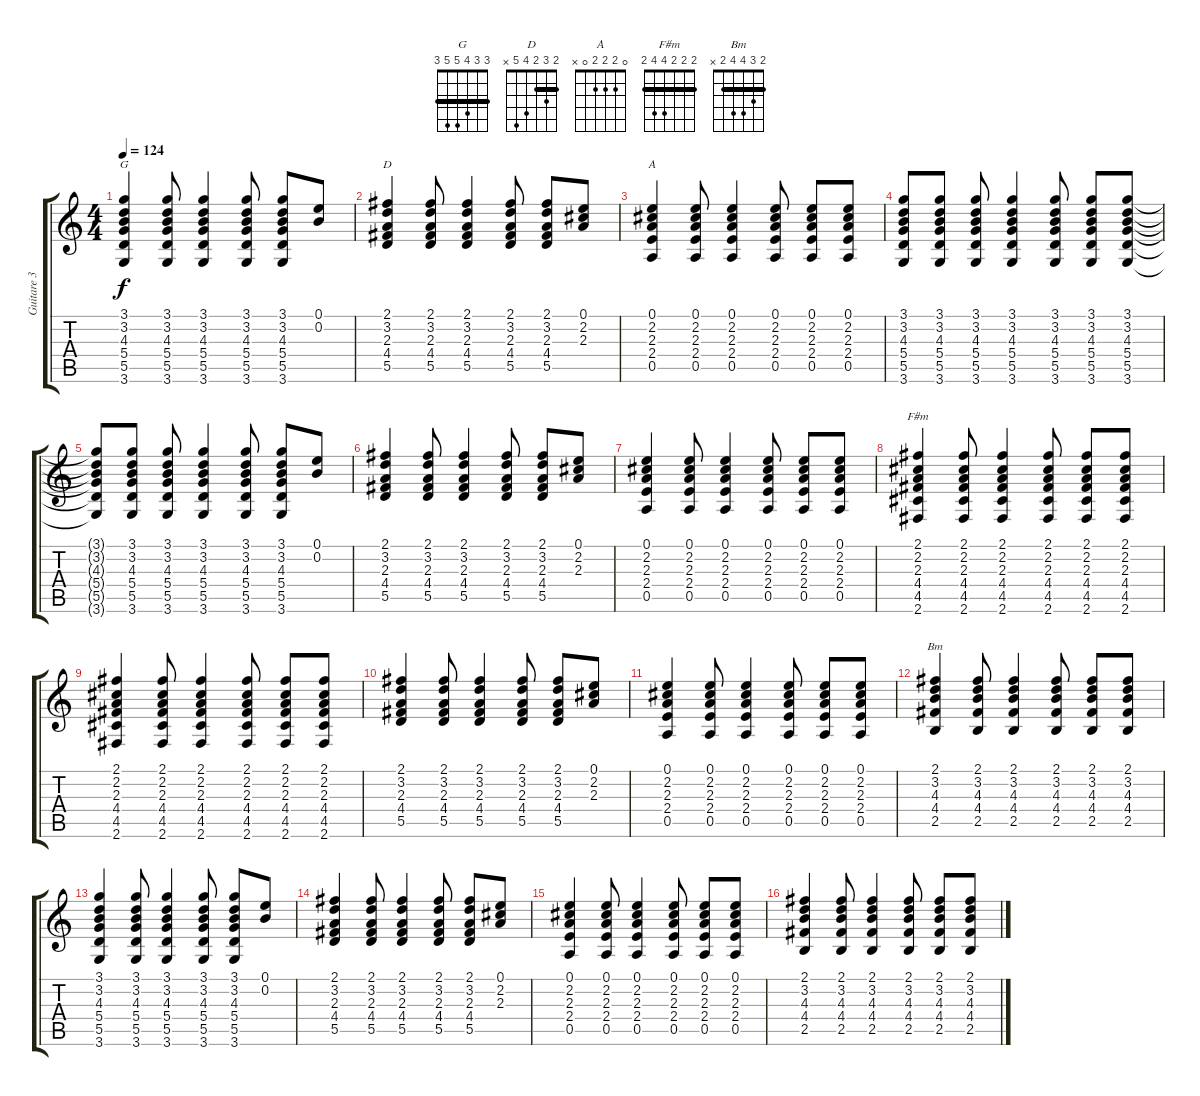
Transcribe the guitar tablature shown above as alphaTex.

\track ("Guitare 3" "Guitare 3") {instrument acousticguitarnylon}
\staff {score tabs}
\tuning (E4 B3 G3 D3 A2 E2) {hide}
\chord ("G" 3 3 4 5 5 3) {barre 3}
\chord ("D" 2 3 2 4 5 x) {barre 2}
\chord ("A" 0 2 2 2 0 x)
\chord ("F#m" 2 2 2 4 4 2) {barre 2}
\chord ("Bm" 2 3 4 4 2 x) {barre 2}
\ts (4 4)
\tempo 124
\clef g2
\ks c
(3.1 3.2 4.3 5.4 5.5 3.6).4{ch "G" dy f} (3.1 3.2 4.3 5.4 5.5 3.6).8 (3.1 3.2 4.3 5.4 5.5 3.6).4 (3.1 3.2 4.3 5.4 5.5 3.6).8 (3.1 3.2 4.3 5.4 5.5 3.6).8 (0.1 0.2).8 |
(2.1 3.2 2.3 4.4 5.5).4{ch "D"} (2.1 3.2 2.3 4.4 5.5).8 (2.1 3.2 2.3 4.4 5.5).4 (2.1 3.2 2.3 4.4 5.5).8 (2.1 3.2 2.3 4.4 5.5).8 (0.1 2.2 2.3).8 |
(0.1 2.2 2.3 2.4 0.5).4{ch "A"} (0.1 2.2 2.3 2.4 0.5).8 (0.1 2.2 2.3 2.4 0.5).4 (0.1 2.2 2.3 2.4 0.5).8 (0.1 2.2 2.3 2.4 0.5).8 (0.1 2.2 2.3 2.4 0.5).8 |
(3.1 3.2 4.3 5.4 5.5 3.6).8 (3.1 3.2 4.3 5.4 5.5 3.6).8 (3.1 3.2 4.3 5.4 5.5 3.6).8 (3.1 3.2 4.3 5.4 5.5 3.6).4 (3.1 3.2 4.3 5.4 5.5 3.6).8 (3.1 3.2 4.3 5.4 5.5 3.6).8 (3.1 3.2 4.3 5.4 5.5 3.6).8 |
(3.1{t} 3.2{t} 4.3{t} 5.4{t} 5.5{t} 3.6{t}).8 (3.1 3.2 4.3 5.4 5.5 3.6).8 (3.1 3.2 4.3 5.4 5.5 3.6).8 (3.1 3.2 4.3 5.4 5.5 3.6).4 (3.1 3.2 4.3 5.4 5.5 3.6).8 (3.1 3.2 4.3 5.4 5.5 3.6).8 (0.1 0.2).8 |
(2.1 3.2 2.3 4.4 5.5).4 (2.1 3.2 2.3 4.4 5.5).8 (2.1 3.2 2.3 4.4 5.5).4 (2.1 3.2 2.3 4.4 5.5).8 (2.1 3.2 2.3 4.4 5.5).8 (0.1 2.2 2.3).8 |
(0.1 2.2 2.3 2.4 0.5).4 (0.1 2.2 2.3 2.4 0.5).8 (0.1 2.2 2.3 2.4 0.5).4 (0.1 2.2 2.3 2.4 0.5).8 (0.1 2.2 2.3 2.4 0.5).8 (0.1 2.2 2.3 2.4 0.5).8 |
(2.1 2.2 2.3 4.4 4.5 2.6).4{ch "F#m"} (2.1 2.2 2.3 4.4 4.5 2.6).8 (2.1 2.2 2.3 4.4 4.5 2.6).4 (2.1 2.2 2.3 4.4 4.5 2.6).8 (2.1 2.2 2.3 4.4 4.5 2.6).8 (2.1 2.2 2.3 4.4 4.5 2.6).8 |
(2.1 2.2 2.3 4.4 4.5 2.6).4 (2.1 2.2 2.3 4.4 4.5 2.6).8 (2.1 2.2 2.3 4.4 4.5 2.6).4 (2.1 2.2 2.3 4.4 4.5 2.6).8 (2.1 2.2 2.3 4.4 4.5 2.6).8 (2.1 2.2 2.3 4.4 4.5 2.6).8 |
(2.1 3.2 2.3 4.4 5.5).4 (2.1 3.2 2.3 4.4 5.5).8 (2.1 3.2 2.3 4.4 5.5).4 (2.1 3.2 2.3 4.4 5.5).8 (2.1 3.2 2.3 4.4 5.5).8 (0.1 2.2 2.3).8 |
(0.1 2.2 2.3 2.4 0.5).4 (0.1 2.2 2.3 2.4 0.5).8 (0.1 2.2 2.3 2.4 0.5).4 (0.1 2.2 2.3 2.4 0.5).8 (0.1 2.2 2.3 2.4 0.5).8 (0.1 2.2 2.3 2.4 0.5).8 |
(2.1 3.2 4.3 4.4 2.5).4{ch "Bm"} (2.1 3.2 4.3 4.4 2.5).8 (2.1 3.2 4.3 4.4 2.5).4 (2.1 3.2 4.3 4.4 2.5).8 (2.1 3.2 4.3 4.4 2.5).8 (2.1 3.2 4.3 4.4 2.5).8 |
(3.1 3.2 4.3 5.4 5.5 3.6).4 (3.1 3.2 4.3 5.4 5.5 3.6).8 (3.1 3.2 4.3 5.4 5.5 3.6).4 (3.1 3.2 4.3 5.4 5.5 3.6).8 (3.1 3.2 4.3 5.4 5.5 3.6).8 (0.1 0.2).8 |
(2.1 3.2 2.3 4.4 5.5).4 (2.1 3.2 2.3 4.4 5.5).8 (2.1 3.2 2.3 4.4 5.5).4 (2.1 3.2 2.3 4.4 5.5).8 (2.1 3.2 2.3 4.4 5.5).8 (0.1 2.2 2.3).8 |
(0.1 2.2 2.3 2.4 0.5).4 (0.1 2.2 2.3 2.4 0.5).8 (0.1 2.2 2.3 2.4 0.5).4 (0.1 2.2 2.3 2.4 0.5).8 (0.1 2.2 2.3 2.4 0.5).8 (0.1 2.2 2.3 2.4 0.5).8 |
(2.1 3.2 4.3 4.4 2.5).4 (2.1 3.2 4.3 4.4 2.5).8 (2.1 3.2 4.3 4.4 2.5).4 (2.1 3.2 4.3 4.4 2.5).8 (2.1 3.2 4.3 4.4 2.5).8 (2.1 3.2 4.3 4.4 2.5).8
